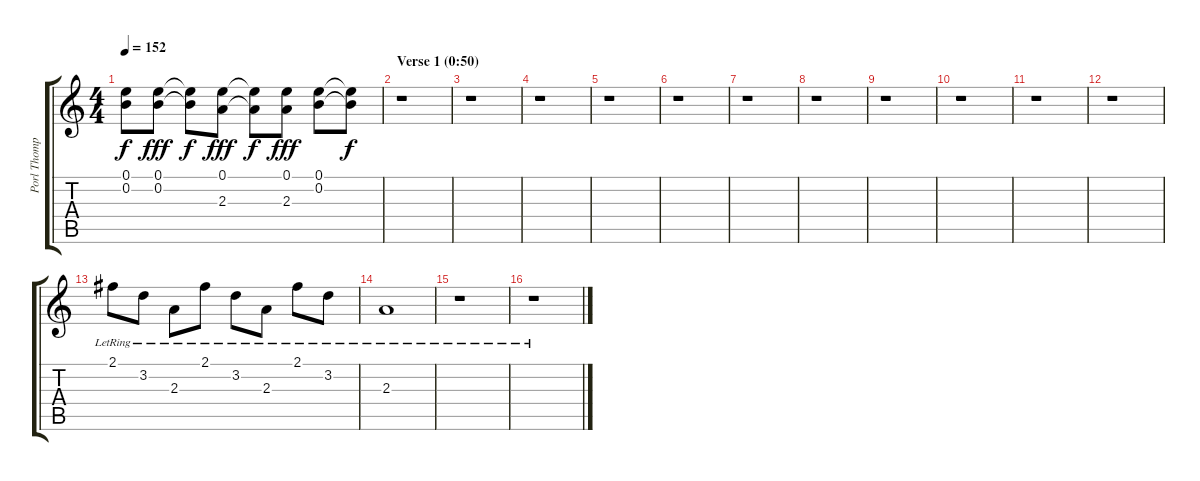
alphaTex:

\track ("Porl Thompson (electric lead guitar)" "Porl Thomp") {instrument electricguitarclean}
\staff {score tabs}
\tuning (E4 B3 G3 D3 A2 E2) {hide}
\ts (4 4)
\tempo 152
\clef g2
\ks c
(0.1{t} 0.2{t}).8{dy f} (0.1 0.2).8{dy fff} (0.1{t} 0.2{t}).8{dy f} (0.1 2.3).8{dy fff} (0.1{t} 2.3{t}).8{dy f} (0.1 2.3).8{dy fff} (0.1 0.2).8 (0.1{t} 0.2{t}).8{dy f} |
\section ("" "Verse 1 (0:50)")
r.1 |
r.1 |
r.1 |
r.1 |
r.1 |
r.1 |
r.1 |
r.1 |
r.1 |
r.1 |
r.1 |
2.1{lr}.8 3.2{lr}.8 2.3{lr}.8 2.1{lr}.8 3.2{lr}.8 2.3{lr}.8 2.1{lr}.8 3.2{lr}.8 |
2.3{lr}.1 |
r.1 |
r.1
